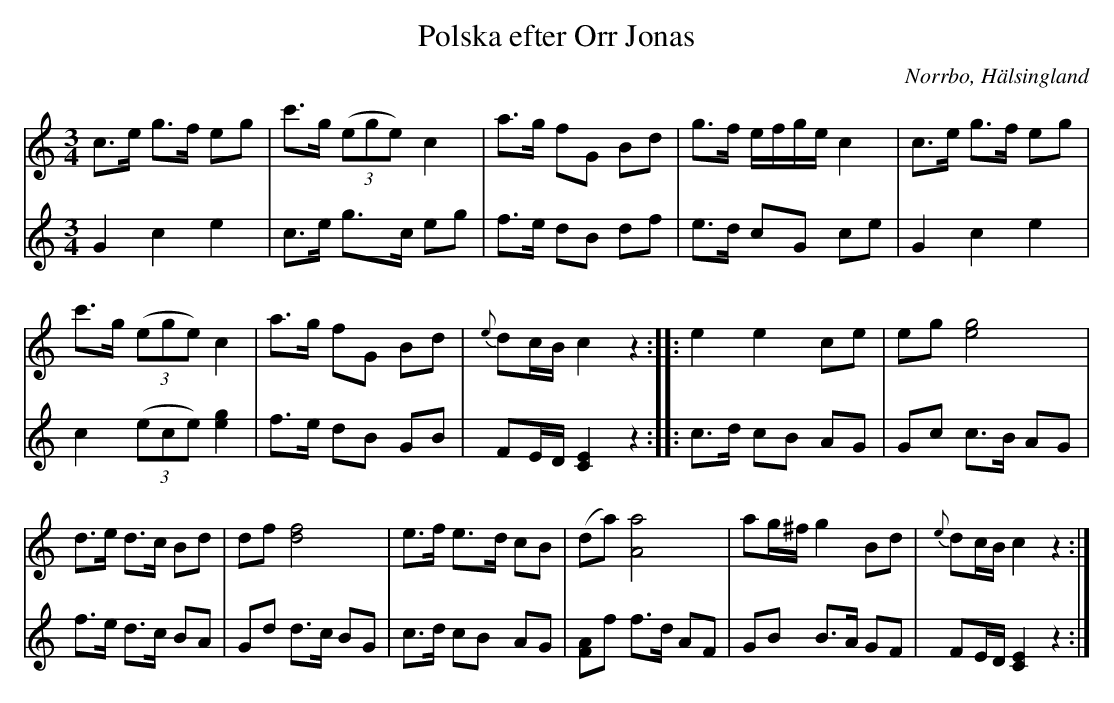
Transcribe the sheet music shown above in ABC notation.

X:1
T:Polska efter Orr Jonas
O:Norrbo, Hälsingland
L:1/8
M:3/4
K:C
V:1
c>e g>f eg | c'>g (3 (ege) c2 | a>g fG Bd | g>f e/f/g/e/ c2 | c>e g>f eg |
c'>g (3 (ege) c2 | a>g fG Bd | {e}dc/B/ c2 z2 :: e2 e2 ce | eg [eg]4 |
d>e d>c Bd | df [fd]4 | e>f e>d cB | (da) [Aa]4 | ag/^f/ g2 Bd | {e}dc/B/ c2 z2 :|
V:2
G2 c2 e2 | c>e g>c eg | f>e dB df | e>d cG ce | G2 c2 e2 |
c2 (3 (ece) [eg]2 | f>e dB GB | FE/D/ [CE]2 z2 :: c>d cB AG | Gc c>B AG |
f>e d>c BA | Gd d>c BG | c>d cB AG | [FA]f f>d AF | GB B>A GF | FE/D/ [CE]2 z2 :|
